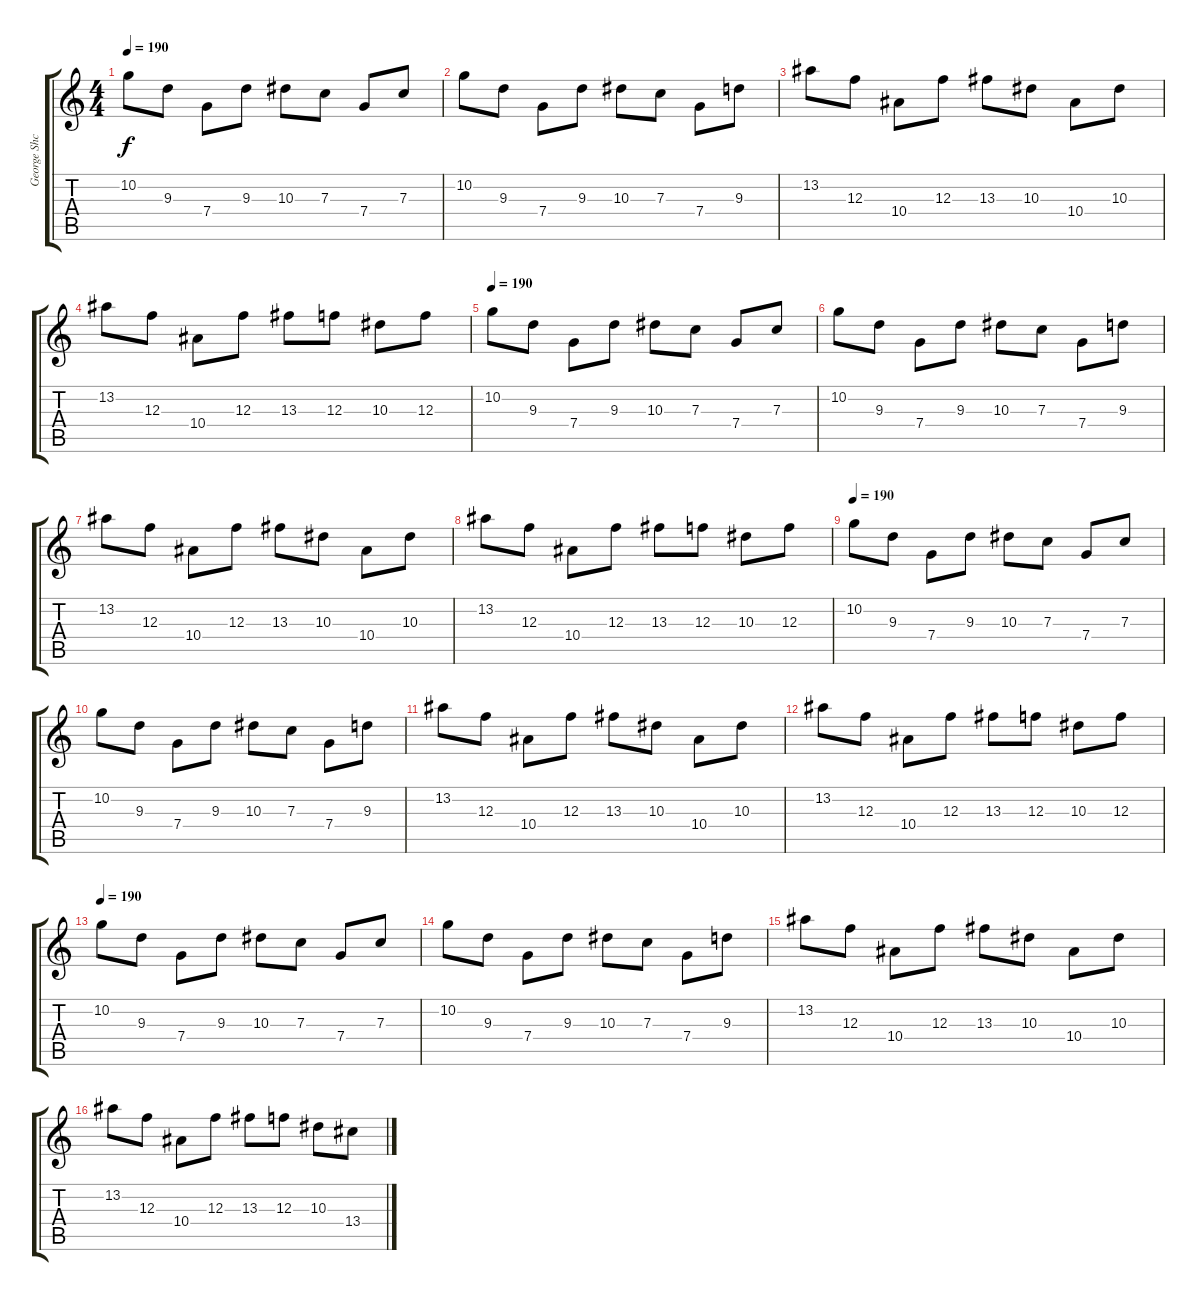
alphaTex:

\track ("George Shchelbanin" "George Shc") {instrument overdrivenguitar}
\staff {score tabs}
\tuning (D4 A3 F3 C3 G2 D2) {hide}
\ts (4 4)
\tempo 190
\clef g2
\ks c
10.2.8{dy f} 9.3.8 7.4.8 9.3.8 10.3.8 7.3.8 7.4.8 7.3.8 |
10.2.8 9.3.8 7.4.8 9.3.8 10.3.8 7.3.8 7.4.8 9.3.8 |
13.2.8 12.3.8 10.4.8 12.3.8 13.3.8 10.3.8 10.4.8 10.3.8 |
13.2.8 12.3.8 10.4.8 12.3.8 13.3.8 12.3.8 10.3.8 12.3.8 |
\tempo 190
10.2.8 9.3.8 7.4.8 9.3.8 10.3.8 7.3.8 7.4.8 7.3.8 |
10.2.8 9.3.8 7.4.8 9.3.8 10.3.8 7.3.8 7.4.8 9.3.8 |
13.2.8 12.3.8 10.4.8 12.3.8 13.3.8 10.3.8 10.4.8 10.3.8 |
13.2.8 12.3.8 10.4.8 12.3.8 13.3.8 12.3.8 10.3.8 12.3.8 |
\tempo 190
10.2.8 9.3.8 7.4.8 9.3.8 10.3.8 7.3.8 7.4.8 7.3.8 |
10.2.8 9.3.8 7.4.8 9.3.8 10.3.8 7.3.8 7.4.8 9.3.8 |
13.2.8 12.3.8 10.4.8 12.3.8 13.3.8 10.3.8 10.4.8 10.3.8 |
13.2.8 12.3.8 10.4.8 12.3.8 13.3.8 12.3.8 10.3.8 12.3.8 |
\tempo 190
10.2.8 9.3.8 7.4.8 9.3.8 10.3.8 7.3.8 7.4.8 7.3.8 |
10.2.8 9.3.8 7.4.8 9.3.8 10.3.8 7.3.8 7.4.8 9.3.8 |
13.2.8 12.3.8 10.4.8 12.3.8 13.3.8 10.3.8 10.4.8 10.3.8 |
13.2.8 12.3.8 10.4.8 12.3.8 13.3.8 12.3.8 10.3.8 13.4.8
